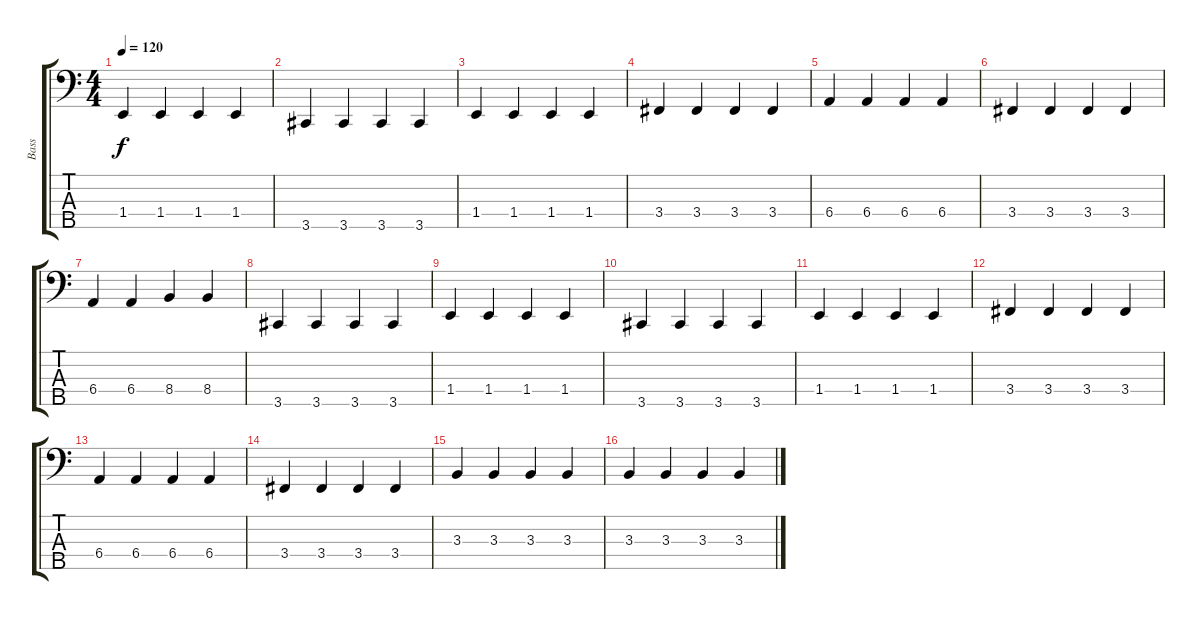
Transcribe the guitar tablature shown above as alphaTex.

\track ("Bass" "Bass") {instrument electricbassfinger}
\staff {score tabs}
\tuning (Gb2 Db2 Ab1 Eb1 Bb0) {hide}
\ts (4 4)
\tempo 120
\clef f4
\ks c
1.4.4{dy f} 1.4.4 1.4.4 1.4.4 |
3.5.4 3.5.4 3.5.4 3.5.4 |
1.4.4 1.4.4 1.4.4 1.4.4 |
3.4.4 3.4.4 3.4.4 3.4.4 |
6.4.4 6.4.4 6.4.4 6.4.4 |
3.4.4 3.4.4 3.4.4 3.4.4 |
6.4.4 6.4.4 8.4.4 8.4.4 |
3.5.4 3.5.4 3.5.4 3.5.4 |
1.4.4 1.4.4 1.4.4 1.4.4 |
3.5.4 3.5.4 3.5.4 3.5.4 |
1.4.4 1.4.4 1.4.4 1.4.4 |
3.4.4 3.4.4 3.4.4 3.4.4 |
6.4.4 6.4.4 6.4.4 6.4.4 |
3.4.4 3.4.4 3.4.4 3.4.4 |
3.3.4 3.3.4 3.3.4 3.3.4 |
3.3.4 3.3.4 3.3.4 3.3.4
